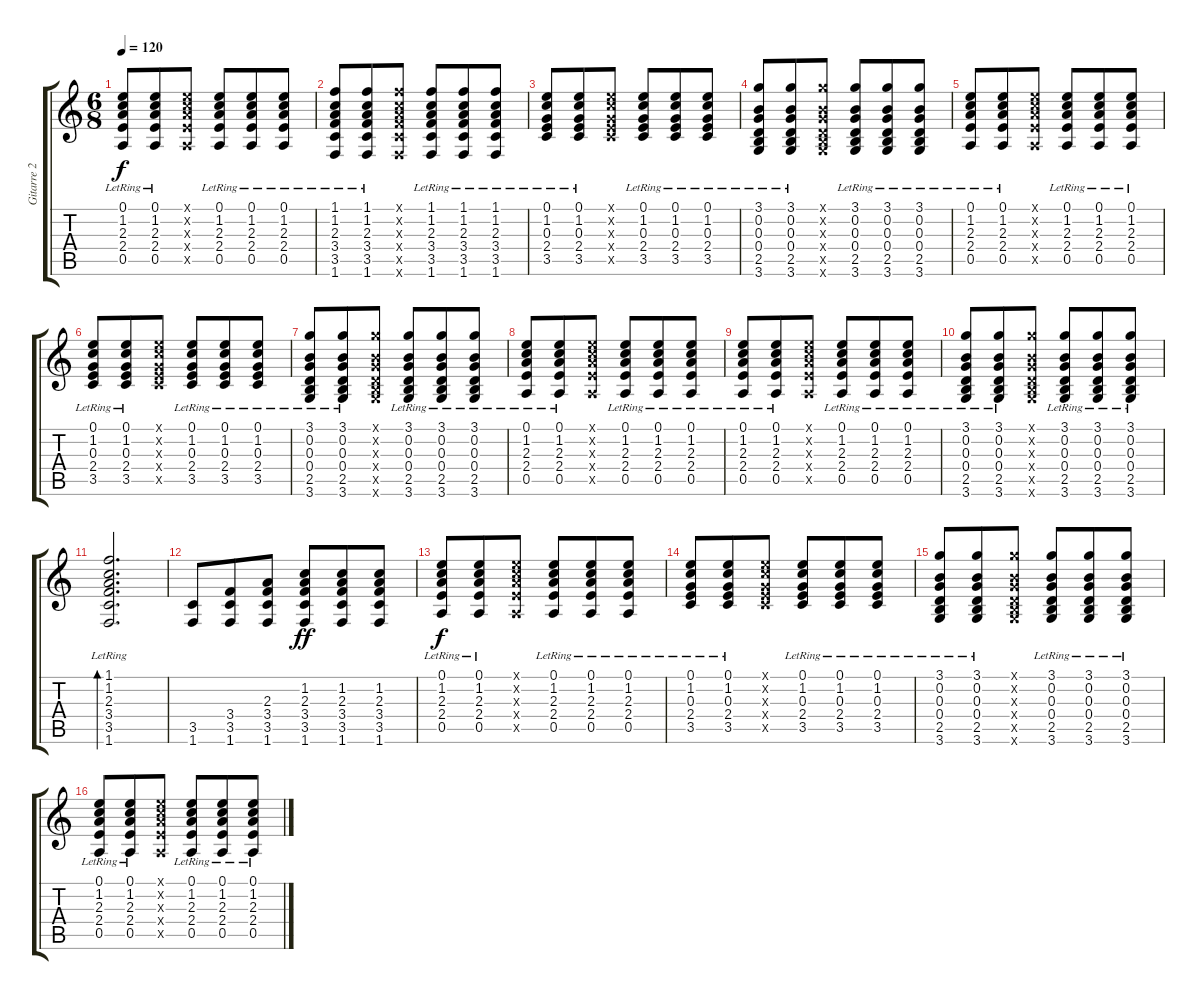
\track ("Gitarre 2" "Gitarre 2") {instrument acousticguitarnylon}
\staff {score tabs}
\tuning (E4 B3 G3 D3 A2 E2) {hide}
\ts (6 8)
\tempo 120
\clef g2
\ks c
(0.1{lr} 1.2{lr} 2.3{lr} 2.4{lr} 0.5{lr}).8{dy f} (0.1{lr} 1.2{lr} 2.3{lr} 2.4{lr} 0.5{lr}).8 (0.1{x} 1.2{x} 2.3{x} 2.4{x} 0.5{x}).8 (0.1{lr} 1.2{lr} 2.3{lr} 2.4{lr} 0.5{lr}).8 (0.1{lr} 1.2{lr} 2.3{lr} 2.4{lr} 0.5{lr}).8 (0.1{lr} 1.2{lr} 2.3{lr} 2.4{lr} 0.5{lr}).8 |
(1.1{lr} 1.2{lr} 2.3{lr} 3.4{lr} 3.5{lr} 1.6{lr}).8 (1.1{lr} 1.2{lr} 2.3{lr} 3.4{lr} 3.5{lr} 1.6{lr}).8 (1.1{x} 1.2{x} 2.3{x} 3.4{x} 3.5{x} 1.6{x}).8 (1.1{lr} 1.2{lr} 2.3{lr} 3.4{lr} 3.5{lr} 1.6{lr}).8 (1.1{lr} 1.2{lr} 2.3{lr} 3.4{lr} 3.5{lr} 1.6{lr}).8 (1.1{lr} 1.2{lr} 2.3{lr} 3.4{lr} 3.5{lr} 1.6{lr}).8 |
(0.1{lr} 1.2{lr} 0.3{lr} 2.4{lr} 3.5{lr}).8 (0.1{lr} 1.2{lr} 0.3{lr} 2.4{lr} 3.5{lr}).8 (0.1{x} 1.2{x} 0.3{x} 2.4{x} 3.5{x}).8 (0.1{lr} 1.2{lr} 0.3{lr} 2.4{lr} 3.5{lr}).8 (0.1{lr} 1.2{lr} 0.3{lr} 2.4{lr} 3.5{lr}).8 (0.1{lr} 1.2{lr} 0.3{lr} 2.4{lr} 3.5{lr}).8 |
(3.1{lr} 0.2{lr} 0.3{lr} 0.4{lr} 2.5{lr} 3.6{lr}).8 (3.1{lr} 0.2{lr} 0.3{lr} 0.4{lr} 2.5{lr} 3.6{lr}).8 (3.1{x} 0.2{x} 0.3{x} 0.4{x} 2.5{x} 3.6{x}).8 (3.1{lr} 0.2{lr} 0.3{lr} 0.4{lr} 2.5{lr} 3.6{lr}).8 (3.1{lr} 0.2{lr} 0.3{lr} 0.4{lr} 2.5{lr} 3.6{lr}).8 (3.1{lr} 0.2{lr} 0.3{lr} 0.4{lr} 2.5{lr} 3.6{lr}).8 |
(0.1{lr} 1.2{lr} 2.3{lr} 2.4{lr} 0.5{lr}).8 (0.1{lr} 1.2{lr} 2.3{lr} 2.4{lr} 0.5{lr}).8 (0.1{x} 1.2{x} 2.3{x} 2.4{x} 0.5{x}).8 (0.1{lr} 1.2{lr} 2.3{lr} 2.4{lr} 0.5{lr}).8 (0.1{lr} 1.2{lr} 2.3{lr} 2.4{lr} 0.5{lr}).8 (0.1{lr} 1.2{lr} 2.3{lr} 2.4{lr} 0.5{lr}).8 |
(0.1{lr} 1.2{lr} 0.3{lr} 2.4{lr} 3.5{lr}).8 (0.1{lr} 1.2{lr} 0.3{lr} 2.4{lr} 3.5{lr}).8 (0.1{x} 1.2{x} 0.3{x} 2.4{x} 3.5{x}).8 (0.1{lr} 1.2{lr} 0.3{lr} 2.4{lr} 3.5{lr}).8 (0.1{lr} 1.2{lr} 0.3{lr} 2.4{lr} 3.5{lr}).8 (0.1{lr} 1.2{lr} 0.3{lr} 2.4{lr} 3.5{lr}).8 |
(3.1{lr} 0.2{lr} 0.3{lr} 0.4{lr} 2.5{lr} 3.6{lr}).8 (3.1{lr} 0.2{lr} 0.3{lr} 0.4{lr} 2.5{lr} 3.6{lr}).8 (3.1{x} 0.2{x} 0.3{x} 0.4{x} 2.5{x} 3.6{x}).8 (3.1{lr} 0.2{lr} 0.3{lr} 0.4{lr} 2.5{lr} 3.6{lr}).8 (3.1{lr} 0.2{lr} 0.3{lr} 0.4{lr} 2.5{lr} 3.6{lr}).8 (3.1{lr} 0.2{lr} 0.3{lr} 0.4{lr} 2.5{lr} 3.6{lr}).8 |
(0.1{lr} 1.2{lr} 2.3{lr} 2.4{lr} 0.5{lr}).8 (0.1{lr} 1.2{lr} 2.3{lr} 2.4{lr} 0.5{lr}).8 (0.1{x} 1.2{x} 2.3{x} 2.4{x} 0.5{x}).8 (0.1{lr} 1.2{lr} 2.3{lr} 2.4{lr} 0.5{lr}).8 (0.1{lr} 1.2{lr} 2.3{lr} 2.4{lr} 0.5{lr}).8 (0.1{lr} 1.2{lr} 2.3{lr} 2.4{lr} 0.5{lr}).8 |
(0.1{lr} 1.2{lr} 2.3{lr} 2.4{lr} 0.5{lr}).8 (0.1{lr} 1.2{lr} 2.3{lr} 2.4{lr} 0.5{lr}).8 (0.1{x} 1.2{x} 2.3{x} 2.4{x} 0.5{x}).8 (0.1{lr} 1.2{lr} 2.3{lr} 2.4{lr} 0.5{lr}).8 (0.1{lr} 1.2{lr} 2.3{lr} 2.4{lr} 0.5{lr}).8 (0.1{lr} 1.2{lr} 2.3{lr} 2.4{lr} 0.5{lr}).8 |
(3.1{lr} 0.2{lr} 0.3{lr} 0.4{lr} 2.5{lr} 3.6{lr}).8 (3.1{lr} 0.2{lr} 0.3{lr} 0.4{lr} 2.5{lr} 3.6{lr}).8 (3.1{x} 0.2{x} 0.3{x} 0.4{x} 2.5{x} 3.6{x}).8 (3.1{lr} 0.2{lr} 0.3{lr} 0.4{lr} 2.5{lr} 3.6{lr}).8 (3.1{lr} 0.2{lr} 0.3{lr} 0.4{lr} 2.5{lr} 3.6{lr}).8 (3.1{lr} 0.2{lr} 0.3{lr} 0.4{lr} 2.5{lr} 3.6{lr}).8 |
(1.1{lr} 1.2{lr} 2.3{lr} 3.4{lr} 3.5{lr} 1.6{lr}).2{d bd 240} |
(3.5 1.6).8{volume 16} (3.4 3.5 1.6).8 (2.3 3.4 3.5 1.6).8 (1.2 2.3 3.4 3.5 1.6).8{dy ff} (1.2 2.3 3.4 3.5 1.6).8 (1.2 2.3 3.4 3.5 1.6).8 |
(0.1{lr} 1.2{lr} 2.3{lr} 2.4{lr} 0.5{lr}).8{dy f} (0.1{lr} 1.2{lr} 2.3{lr} 2.4{lr} 0.5{lr}).8 (0.1{x} 1.2{x} 2.3{x} 2.4{x} 0.5{x}).8 (0.1{lr} 1.2{lr} 2.3{lr} 2.4{lr} 0.5{lr}).8 (0.1{lr} 1.2{lr} 2.3{lr} 2.4{lr} 0.5{lr}).8 (0.1{lr} 1.2{lr} 2.3{lr} 2.4{lr} 0.5{lr}).8 |
(0.1{lr} 1.2{lr} 0.3{lr} 2.4{lr} 3.5{lr}).8 (0.1{lr} 1.2{lr} 0.3{lr} 2.4{lr} 3.5{lr}).8 (0.1{x} 1.2{x} 0.3{x} 2.4{x} 3.5{x}).8 (0.1{lr} 1.2{lr} 0.3{lr} 2.4{lr} 3.5{lr}).8 (0.1{lr} 1.2{lr} 0.3{lr} 2.4{lr} 3.5{lr}).8 (0.1{lr} 1.2{lr} 0.3{lr} 2.4{lr} 3.5{lr}).8 |
(3.1{lr} 0.2{lr} 0.3{lr} 0.4{lr} 2.5{lr} 3.6{lr}).8 (3.1{lr} 0.2{lr} 0.3{lr} 0.4{lr} 2.5{lr} 3.6{lr}).8 (3.1{x} 0.2{x} 0.3{x} 0.4{x} 2.5{x} 3.6{x}).8 (3.1{lr} 0.2{lr} 0.3{lr} 0.4{lr} 2.5{lr} 3.6{lr}).8 (3.1{lr} 0.2{lr} 0.3{lr} 0.4{lr} 2.5{lr} 3.6{lr}).8 (3.1{lr} 0.2{lr} 0.3{lr} 0.4{lr} 2.5{lr} 3.6{lr}).8 |
(0.1{lr} 1.2{lr} 2.3{lr} 2.4{lr} 0.5{lr}).8 (0.1{lr} 1.2{lr} 2.3{lr} 2.4{lr} 0.5{lr}).8 (0.1{x} 1.2{x} 2.3{x} 2.4{x} 0.5{x}).8 (0.1{lr} 1.2{lr} 2.3{lr} 2.4{lr} 0.5{lr}).8 (0.1{lr} 1.2{lr} 2.3{lr} 2.4{lr} 0.5{lr}).8 (0.1{lr} 1.2{lr} 2.3{lr} 2.4{lr} 0.5{lr}).8
